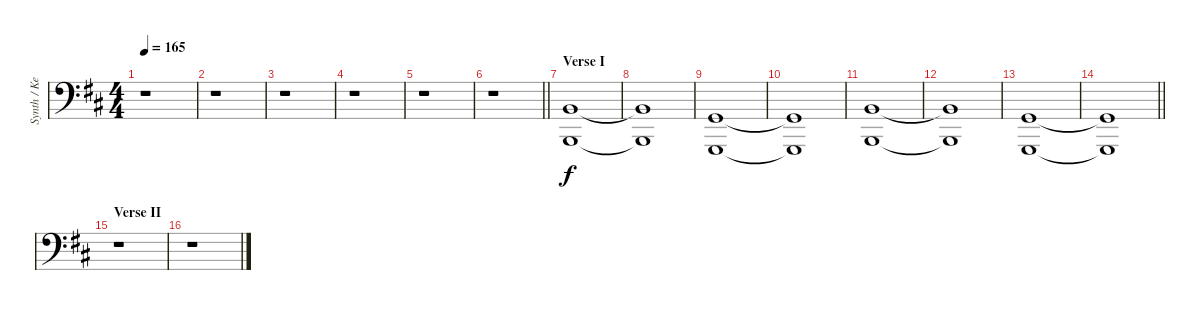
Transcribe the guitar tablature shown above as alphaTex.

\track ("Synth / Keyboard IV" "Synth / Ke") {instrument acousticgrandpiano}
\staff {score}
\tuning (Db3 Ab2 E2 B1 Gb1 B0) {hide}
\ts (4 4)
\tempo 165
\clef f4
\ks d
r.1{dy f} |
r.1 |
r.1 |
r.1 |
r.1 |
\barLineRight lightlight
r.1 |
\section ("" "Verse I")
(7.3 5.5).1 |
(7.3{t} 5.5{t}).1 |
(3.3 1.5).1 |
(3.3{t} 1.5{t}).1 |
(7.3 5.5).1 |
(7.3{t} 5.5{t}).1 |
(3.3 1.5).1 |
\barLineRight lightlight
(3.3{t} 1.5{t}).1 |
\section ("" "Verse II")
r.1 |
r.1
